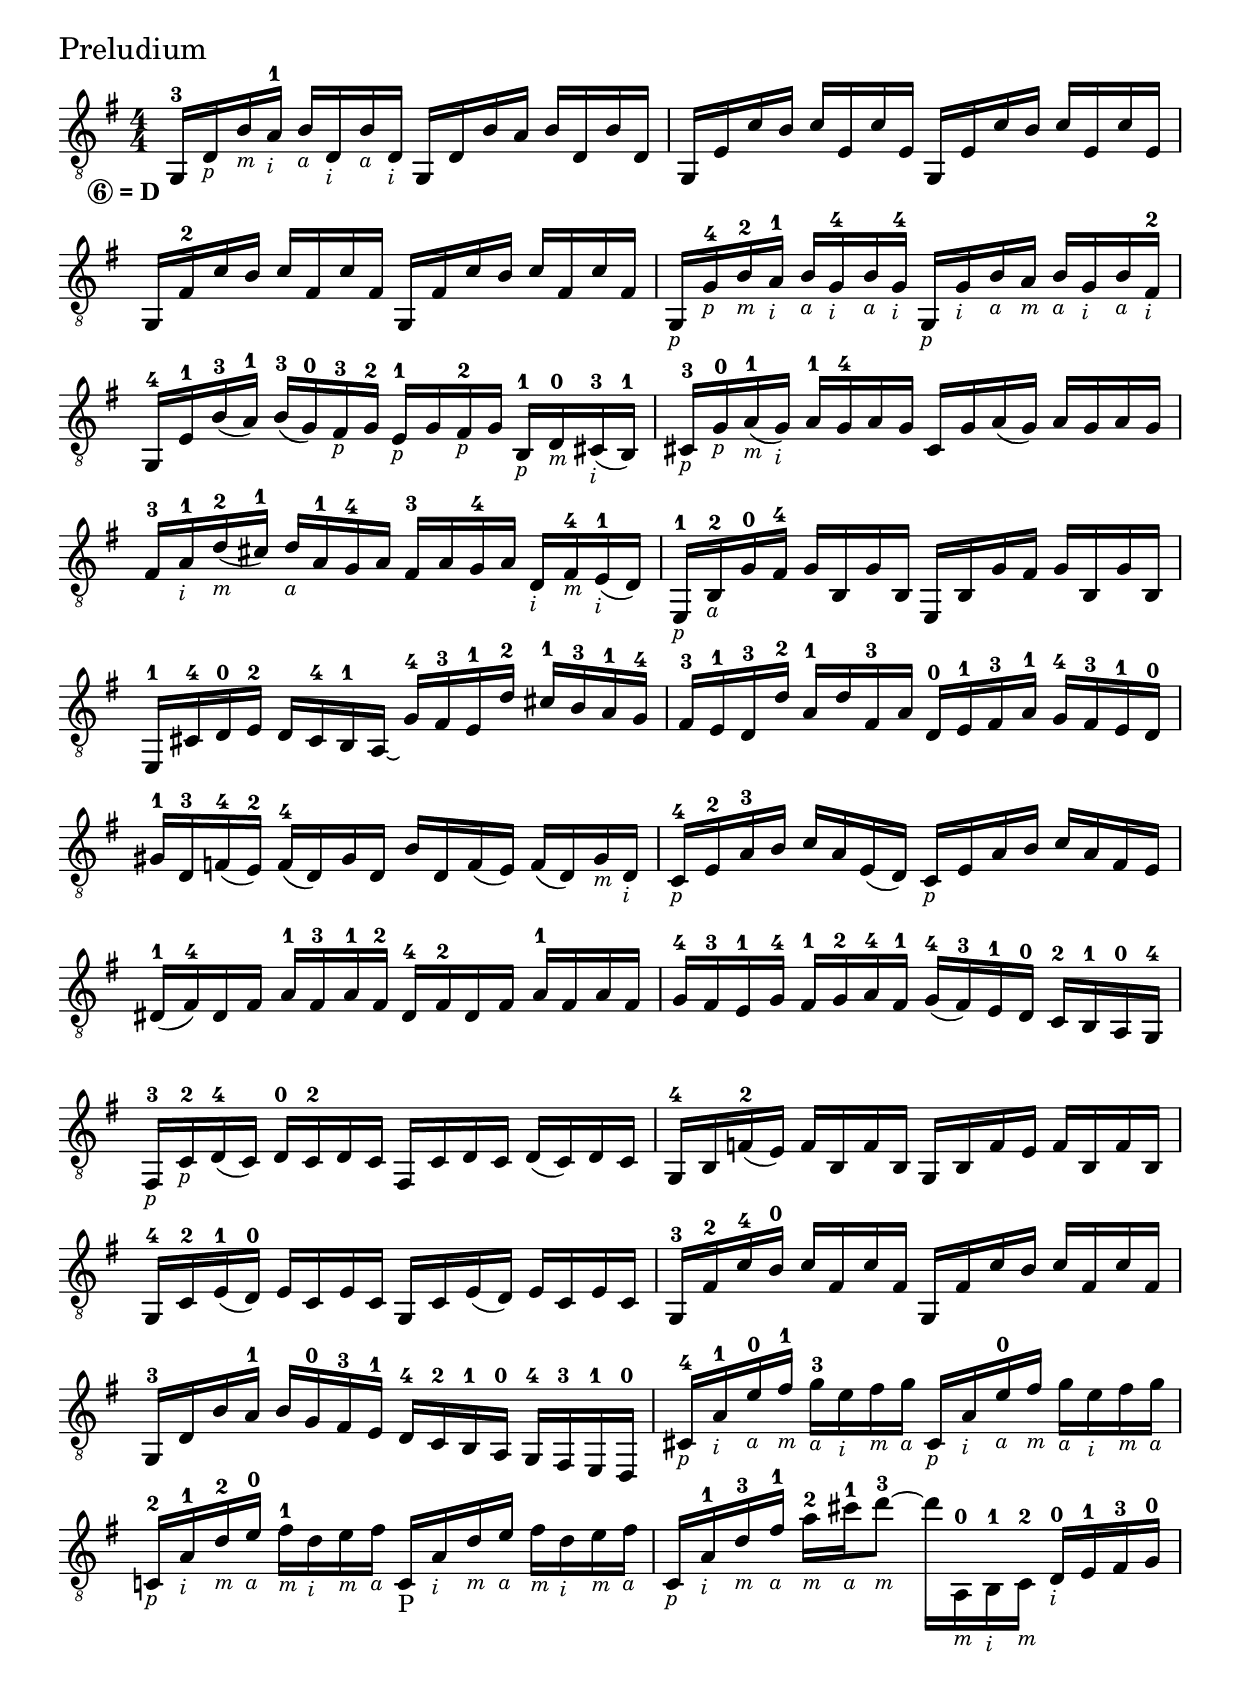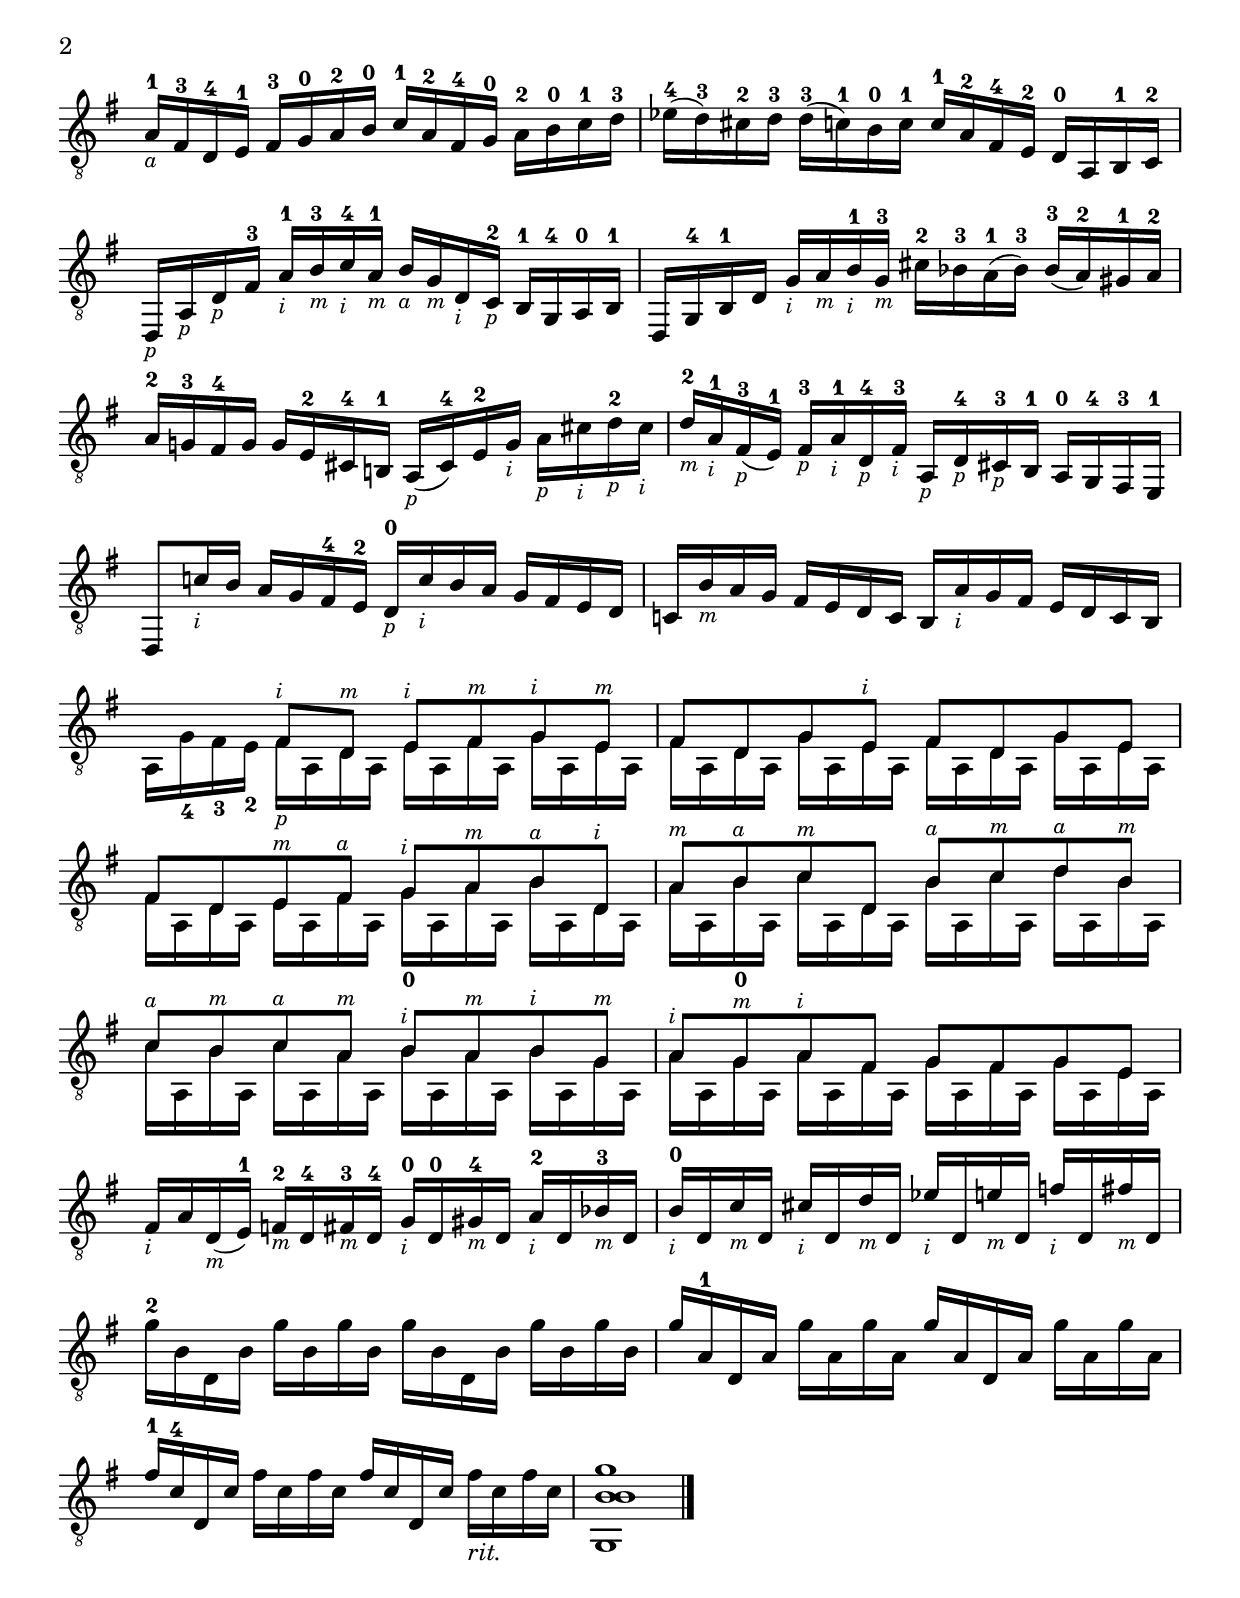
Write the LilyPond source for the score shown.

\version "2.19.80"


\include "global.ly"
\include "paper.ly"

#(set-global-staff-size 21)


%\header {
%  title = \markup  \center-column { \fontsize #3 {"Suite G-major BWV 1007" } "Preludium" " "}
%  composer = \markup \center-column { "Johann Sebastian Bach" " " }
%}




\score {
  \header {
    piece = \markup { \fontsize #2 "Preludium" }
  }

  \new Staff {
    \set Staff.midiInstrument="acoustic guitar (nylon)"
    \override Staff.NoteCollision #'merge-differently-headed = ##t
    \override Staff.Stem #'length-fraction = #1.2
    \time 4/4
    \key g \major
    \clef "G_8"
    \relative c {
      \once \override TextScript #'extra-offset = #'(-7 . 1)
      g16-3 _\SCORDATURE d'-\pfi h'-\mfi a-1-\ifi h-\afi d,-\ifi h'-\afi d,-\ifi g, d' h' a h d, h' d,      | % 1
      g, e' c' h c e, c' e, g, e' c' h c e, c' e,      | % 2
      g, fis'-2 c' h c fis, c' fis, g, fis' c' h c fis, c' fis,      | % 3
      g,-\pfi g'-4-\pfi h-2-\mfi a-1-\ifi h-\afi g-4-\ifi h-\afi g-4-\ifi g,-\pfi g'-\ifi h-\afi a-\mfi h-\afi g-\ifi h-\afi fis-2-\ifi      | % 4
      g,-4 e'-1 h'-3( a)-1 h-3( g)-0 fis-3-\pfi g-2 e-1-\pfi g fis-2-\pfi g h,-1-\pfi d-0-\mfi cis-3-\ifi( h)-1      | % 5
      cis-3-\pfi g'-0-\pfi a-1-\mfi( g)-\ifi a-1 g-4 a g cis, g' a( g) a g a g      | % 6
      fis-3 a-1-\ifi d-2-\mfi( cis)-1 d-\afi a-1 g-4 a fis-3 a g-4 a d,-\ifi fis-4-\mfi e-1-\ifi( d)      | % 7
      e,-1-\pfi h'-2-\afi g'-0 fis-4 g h, g' h, e, h' g' fis g h, g' h,      | % 8
      e,-1 cis'-4 d-0 e-2 d cis-4 h-1 a \laissezVibrer g'-4 fis-3 e-1 d'-2 cis-1 h-3 a-1 g-4      | % 9
      fis-3 e-1 d-3 d'-2 a-1 d fis,-3 a d,-0 e-1 fis-3 a-1 g-4 fis-3 e-1 d-0      | % 10
      gis-1 d-3 f-4( e)-2 f-4( d) gis d h' d, f( e) f( d) gis-\mfi d-\ifi      | % 11
      c-4-\pfi e-2 a-3 h c a e( d) c-\pfi e a h c a fis e      | % 12
      dis-1( fis)-4 dis fis a-1 fis-3 a-1 fis-2 dis-4 fis-2 dis fis a-1 fis a fis      | % 13
      g-4 fis-3 e-1 g-4 fis-1 g-2 a-4 fis-1 g-4( fis)-3 e-1 d-0 c-2 h-1 a-0 g-4      | % 14
      fis-3-\pfi c'-2-\pfi d-4( c) d-0 c-2 d c fis, c' d c d( c) d c      | % 15
      g-4 h f'-2( e) f h, f' h, g h f' e f h, f' h,      | % 16
      g-4 c-2 e-1( d)-0 e c e c g c e( d) e c e c      | % 17
      g-3 fis'-2 c'-4 h-0 c fis, c' fis, g, fis' c' h c fis, c' fis,      | % 18
      g,-3 d' h' a-1 h g-0 fis-3 e-1 d-4 c-2 h-1 a-0 g-4 fis-3 e-1 d-0      | % 19
      cis'-4-\pfi a'-1-\ifi e'-0-\afi fis-1-\mfi g-3-\afi e-\ifi fis-\mfi g-\afi cis,,-\pfi a'-\ifi e'-0-\afi fis-\mfi g-\afi e-\ifi fis-\mfi g-\afi      | % 20
      c,,!-2-\pfi a'-1-\ifi d-2-\mfi e-0-\afi fis-1-\mfi d-\ifi e-\mfi fis-\afi c,-"P" a'-\ifi d-\mfi e-\afi fis-\mfi d-\ifi e-\mfi fis-\afi      | % 21
      c,-\pfi a'-1-\ifi d-3-\mfi fis-1-\afi a-2-\mfi cis-1-\afi d8-3-\mfi~ d16 a,,-0-\mfi h-1-\ifi c-2-\mfi d-0-\ifi e-1 fis-3 g-0      | % 22
      a-1-\afi fis-3 d-4 e-1 fis-3 g-0 a-2 h-0 c-1 a-2 fis-4 g-0 a-2 h-0 c-1 d-3      | % 23
      es-4( d)-3 cis-2 d-3 d-3( c)-1 h-0 c-1 c-1 a-2 fis-4 e-2 d-0 a h-1 c-2      | % 24
      d,-\pfi a'-\pfi d-\pfi fis-3 a-1-\ifi h-3-\mfi c-4-\ifi a-1-\mfi h-\afi g-\mfi d-\ifi c-2-\pfi h-1 g-4 a-0 h-1      | % 25
      d, g-4 h-1 d g-\ifi a-\mfi h-1-\ifi g-3-\mfi cis-2 b-3 a-1( b)-3 b-3( a)-2 gis-1 a-2      | % 26
      a-2 g!-3 fis-4 g g e-2 cis-4 h!-1 a-\pfi( cis)-4 e-2 g-\ifi a-\pfi cis-\ifi d-2-\pfi cis-\ifi      | % 27
      d-2-\mfi a-1-\ifi fis-3-\pfi(e)-1 fis-3-\pfi a-1-\ifi d,-4-\pfi fis-3-\ifi a,-\pfi d-4-\pfi cis-3-\pfi h-1 a-0 g-4 fis-3 e-1      | % 28
      d8 c''!16-\ifi h a g fis-4 e-2 d-0-\pfi c'-\ifi h a g fis e d      | % 29
      c! h'-\mfi a g fis e d c h a'-\ifi g fis e d c h      | % 30
      << { s4 fis'8-\ifi d-\mfi e-\ifi fis-\mfi g-\ifi e-\mfi | % 31
           fis d g e-\ifi fis d g e | % 32
           fis d e-\mfi fis-\afi g-\ifi a-\mfi h-\afi d,-\ifi | % 33
           a'-\mfi h-\afi c-\mfi d, h'-\afi c-\mfi d-\afi h-\mfi | % 34
           c-\afi h-\mfi c-\afi a-\mfi h-\ifi a-\mfi h-\ifi g-\mfi | % 35
           a-\ifi g-\mfi a-\ifi fis g fis g e | % 36
         } \\
         {
      a,16 g'-4 fis-3 e-2 fis-\pfi a, d a e' a, fis' a, g' a, e' a,      | % 31
      fis' a, d a g' a, e' a, fis' a, d a g' a, e' a,      | % 32
      fis' a, d a e' a, fis' a, g'-0 a, a' a, h' a, d a      | % 33
      a' a, h'-0 a, c' a, d a h' a, c' a, d' a, h' a,      | % 34
      c' a, h' a, c' a, a' a, h' a, a' a, h' a, g' a,      | % 35
      a' a, g' a, a' a, fis' a, g' a, fis' a, g' a, e' a,      | % 36
      } >>
      fis'-\ifi a d,-\mfi( e)-1 f-2-\mfi d-4 fis-3-\mfi d-4 g-0-\ifi d-0 gis-4-\mfi d a'-2-\ifi d, b'-3-\mfi d,      | % 37
      h'-0-\ifi d, c'-\mfi d, cis'-\ifi d, d'-\mfi d, es'-\ifi d, e'-\mfi d, f'-\ifi d, fis'-\mfi d,      | % 38
      g'-2 h, d, h' g' h, g' h, g' h, d, h' g' h, g' h,      | % 39
      g' a,-1 d, a' g' a, g' a, g' a, d, a' g' a, g' a,      | % 40
      fis'-1 c-4 d, c' fis c fis c fis c d, c' fis _\rit c fis c      | % 41
      <g, h' h g'>1 \bar "|."
    }

  }

  \midi {
    \context {
      \Score
      tempoWholesPerMinute = #(ly:make-moment 73 4)
    }
  }
  \layout {
    ragged-last = ##t
  }

}




